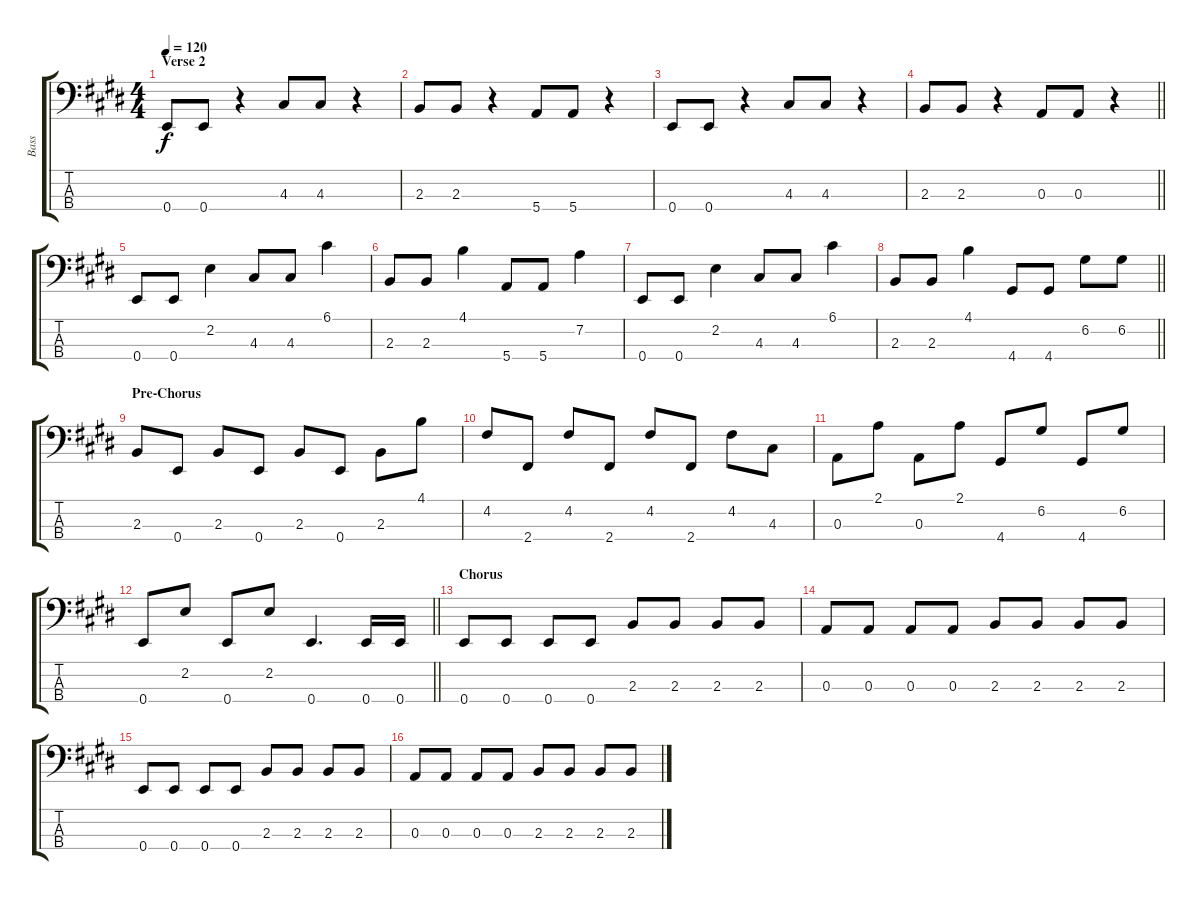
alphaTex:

\track ("Bass" "Bass") {instrument electricbassfinger}
\staff {score tabs}
\tuning (G2 D2 A1 E1) {hide}
\ts (4 4)
\section ("" "Verse 2")
\tempo 120
\clef f4
\ks e
0.4.8{dy f} 0.4.8 r.4 4.3.8 4.3.8 r.4 |
2.3.8 2.3.8 r.4 5.4.8 5.4.8 r.4 |
0.4.8 0.4.8 r.4 4.3.8 4.3.8 r.4 |
\barLineRight lightlight
2.3.8 2.3.8 r.4 0.3.8 0.3.8 r.4 |
0.4.8 0.4.8 2.2.4 4.3.8 4.3.8 6.1.4 |
2.3.8 2.3.8 4.1.4 5.4.8 5.4.8 7.2.4 |
0.4.8 0.4.8 2.2.4 4.3.8 4.3.8 6.1.4 |
\barLineRight lightlight
2.3.8 2.3.8 4.1.4 4.4.8 4.4.8 6.2.8 6.2.8 |
\section ("" "Pre-Chorus")
2.3.8 0.4.8 2.3.8 0.4.8 2.3.8 0.4.8 2.3.8 4.1.8 |
4.2.8 2.4.8 4.2.8 2.4.8 4.2.8 2.4.8 4.2.8 4.3.8 |
0.3.8 2.1.8 0.3.8 2.1.8 4.4.8 6.2.8 4.4.8 6.2.8 |
\barLineRight lightlight
0.4.8 2.2.8 0.4.8 2.2.8 0.4.4{d} 0.4.16 0.4.16 |
\section ("" "Chorus")
0.4.8 0.4.8 0.4.8 0.4.8 2.3.8 2.3.8 2.3.8 2.3.8 |
0.3.8 0.3.8 0.3.8 0.3.8 2.3.8 2.3.8 2.3.8 2.3.8 |
0.4.8 0.4.8 0.4.8 0.4.8 2.3.8 2.3.8 2.3.8 2.3.8 |
0.3.8 0.3.8 0.3.8 0.3.8 2.3.8 2.3.8 2.3.8 2.3.8
